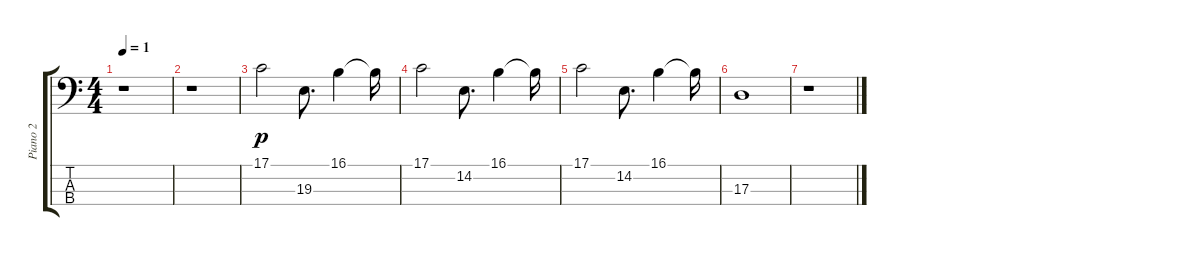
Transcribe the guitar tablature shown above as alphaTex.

\track ("Piano 2" "Piano 2") {instrument acousticgrandpiano}
\staff {score tabs}
\tuning (G2 D2 A1 E1) {hide}
\ts (4 4)
\tempo 1
\clef f4
\ks c
r.1{dy f} |
r.1 |
17.1.2{dy p} 19.3.8{d} 16.1.4 16.1{t}.16 |
17.1.2 14.2.8{d} 16.1.4 16.1{t}.16 |
17.1.2 14.2.8{d} 16.1.4 16.1{t}.16 |
17.3.1 |
r.1
